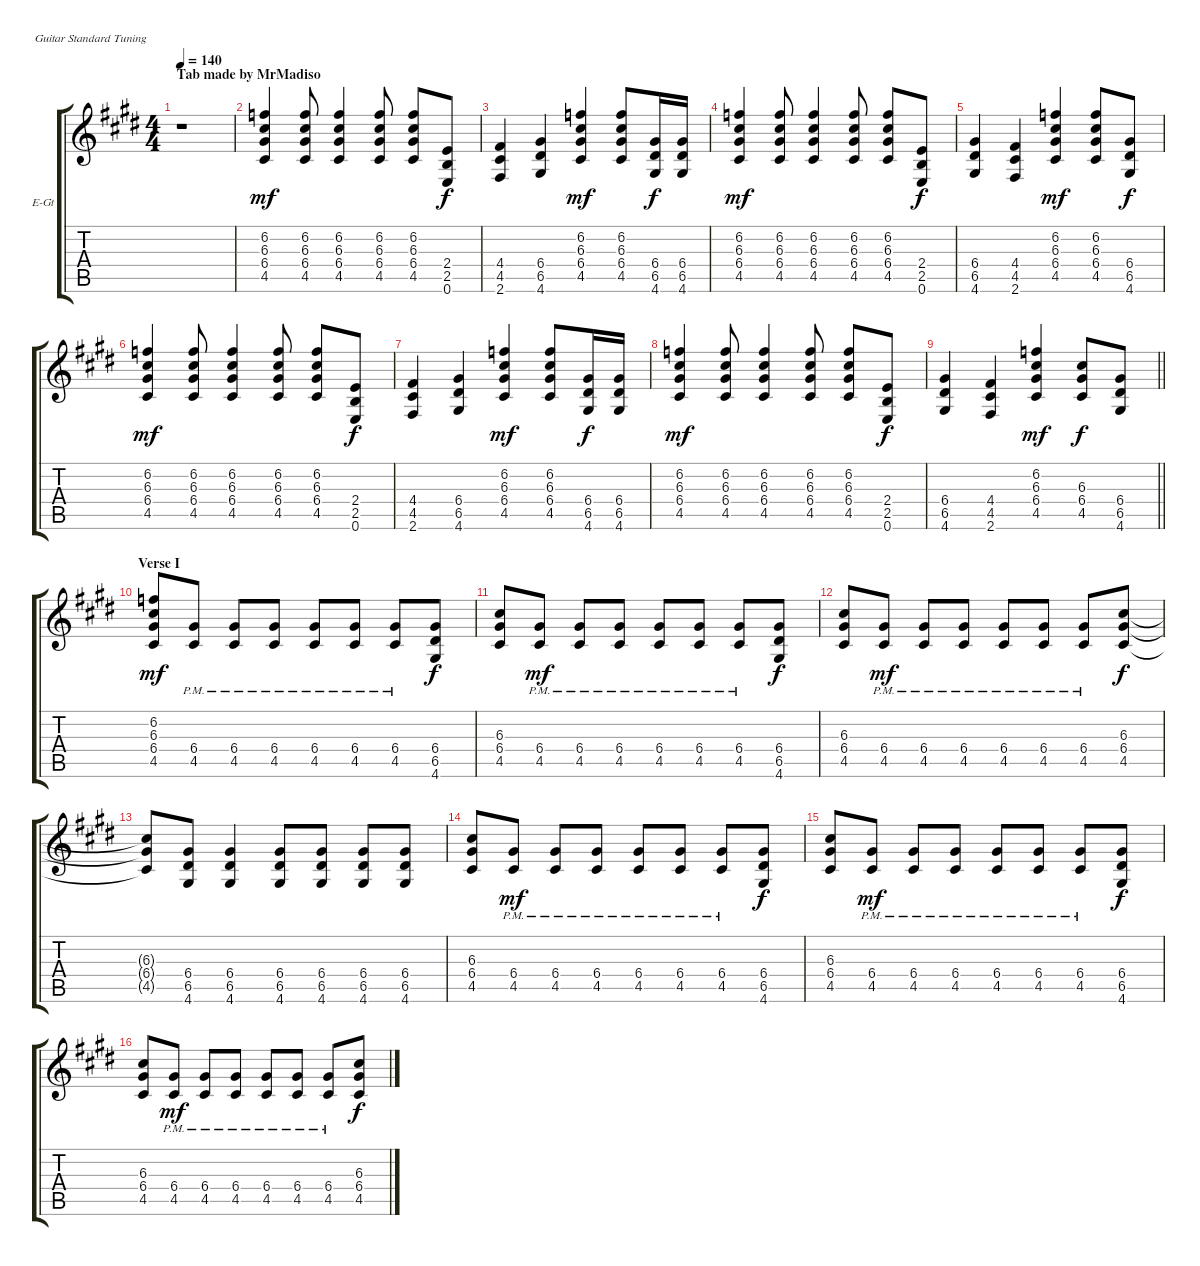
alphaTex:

\bracketExtendMode groupsimilarinstruments
\firstSystemTrackNameOrientation horizontal
\otherSystemsTrackNameOrientation horizontal
\track ("Billi Joe [rhythm]" "E-Gt") {instrument distortionguitar}
\staff {score tabs}
\tuning (E4 B3 G3 D3 A2 E2)
\ts (4 4)
\beaming (8 2 2 2 2)
\section ("" "Tab made by MrMadiso")
\tempo 140
\clef g2
\ks e
r.1{dy mf instrument distortionguitar} |
(6.2 6.3 6.4 4.5).4 (6.2 6.3 6.4 4.5).8 (6.2 6.3 6.4 4.5).4 (6.2 6.3 6.4 4.5).8 (6.2 6.3 6.4 4.5).8 (2.4 2.5 0.6).8{dy f} |
(4.4 4.5 2.6).4 (6.4 6.5 4.6).4 (6.2 6.3 6.4 4.5).4{dy mf} (6.2 6.3 6.4 4.5).8 (6.4 6.5 4.6).16{dy f} (6.4 6.5 4.6).16 |
(6.2 6.3 6.4 4.5).4{dy mf} (6.2 6.3 6.4 4.5).8 (6.2 6.3 6.4 4.5).4 (6.2 6.3 6.4 4.5).8 (6.2 6.3 6.4 4.5).8 (2.4 2.5 0.6).8{dy f} |
(6.4 6.5 4.6).4 (4.4 4.5 2.6).4 (6.2 6.3 6.4 4.5).4{dy mf} (6.2 6.3 6.4 4.5).8 (6.4 6.5 4.6).8{dy f} |
(6.2 6.3 6.4 4.5).4{dy mf} (6.2 6.3 6.4 4.5).8 (6.2 6.3 6.4 4.5).4 (6.2 6.3 6.4 4.5).8 (6.2 6.3 6.4 4.5).8 (2.4 2.5 0.6).8{dy f} |
(4.4 4.5 2.6).4 (6.4 6.5 4.6).4 (6.2 6.3 6.4 4.5).4{dy mf} (6.2 6.3 6.4 4.5).8 (6.4 6.5 4.6).16{dy f} (6.4 6.5 4.6).16 |
(6.2 6.3 6.4 4.5).4{dy mf} (6.2 6.3 6.4 4.5).8 (6.2 6.3 6.4 4.5).4 (6.2 6.3 6.4 4.5).8 (6.2 6.3 6.4 4.5).8 (2.4 2.5 0.6).8{dy f} |
\barLineRight lightlight
(6.4 6.5 4.6).4 (4.4 4.5 2.6).4 (6.2 6.3 6.4 4.5).4{dy mf} (6.3 6.4 4.5).8{dy f} (6.4 6.5 4.6).8 |
\section ("" "Verse I")
(6.2 6.3 6.4 4.5).8{dy mf} (6.4{pm} 4.5{pm}).8 (6.4{pm} 4.5{pm}).8 (6.4{pm} 4.5{pm}).8 (6.4{pm} 4.5{pm}).8 (6.4{pm} 4.5{pm}).8 (6.4{pm} 4.5{pm}).8 (6.4 6.5 4.6).8{dy f} |
(6.3 6.4 4.5).8 (6.4{pm} 4.5{pm}).8{dy mf} (6.4{pm} 4.5{pm}).8 (6.4{pm} 4.5{pm}).8 (6.4{pm} 4.5{pm}).8 (6.4{pm} 4.5{pm}).8 (6.4{pm} 4.5{pm}).8 (6.4 6.5 4.6).8{dy f} |
(6.3 6.4 4.5).8 (6.4{pm} 4.5{pm}).8{dy mf} (6.4{pm} 4.5{pm}).8 (6.4{pm} 4.5{pm}).8 (6.4{pm} 4.5{pm}).8 (6.4{pm} 4.5{pm}).8 (6.4{pm} 4.5{pm}).8 (6.3 6.4 4.5).8{dy f} |
(6.3{t} 6.4{t} 4.5{t}).8 (6.4 6.5 4.6).8 (6.4 6.5 4.6).4 (6.4 6.5 4.6).8 (6.4 6.5 4.6).8 (6.4 6.5 4.6).8 (6.4 6.5 4.6).8 |
(6.3 6.4 4.5).8 (6.4{pm} 4.5{pm}).8{dy mf} (6.4{pm} 4.5{pm}).8 (6.4{pm} 4.5{pm}).8 (6.4{pm} 4.5{pm}).8 (6.4{pm} 4.5{pm}).8 (6.4{pm} 4.5{pm}).8 (6.4 6.5 4.6).8{dy f} |
(6.3 6.4 4.5).8 (6.4{pm} 4.5{pm}).8{dy mf} (6.4{pm} 4.5{pm}).8 (6.4{pm} 4.5{pm}).8 (6.4{pm} 4.5{pm}).8 (6.4{pm} 4.5{pm}).8 (6.4{pm} 4.5{pm}).8 (6.4 6.5 4.6).8{dy f} |
(6.3 6.4 4.5).8 (6.4{pm} 4.5{pm}).8{dy mf} (6.4{pm} 4.5{pm}).8 (6.4{pm} 4.5{pm}).8 (6.4{pm} 4.5{pm}).8 (6.4{pm} 4.5{pm}).8 (6.4{pm} 4.5{pm}).8 (6.3 6.4 4.5).8{dy f}
